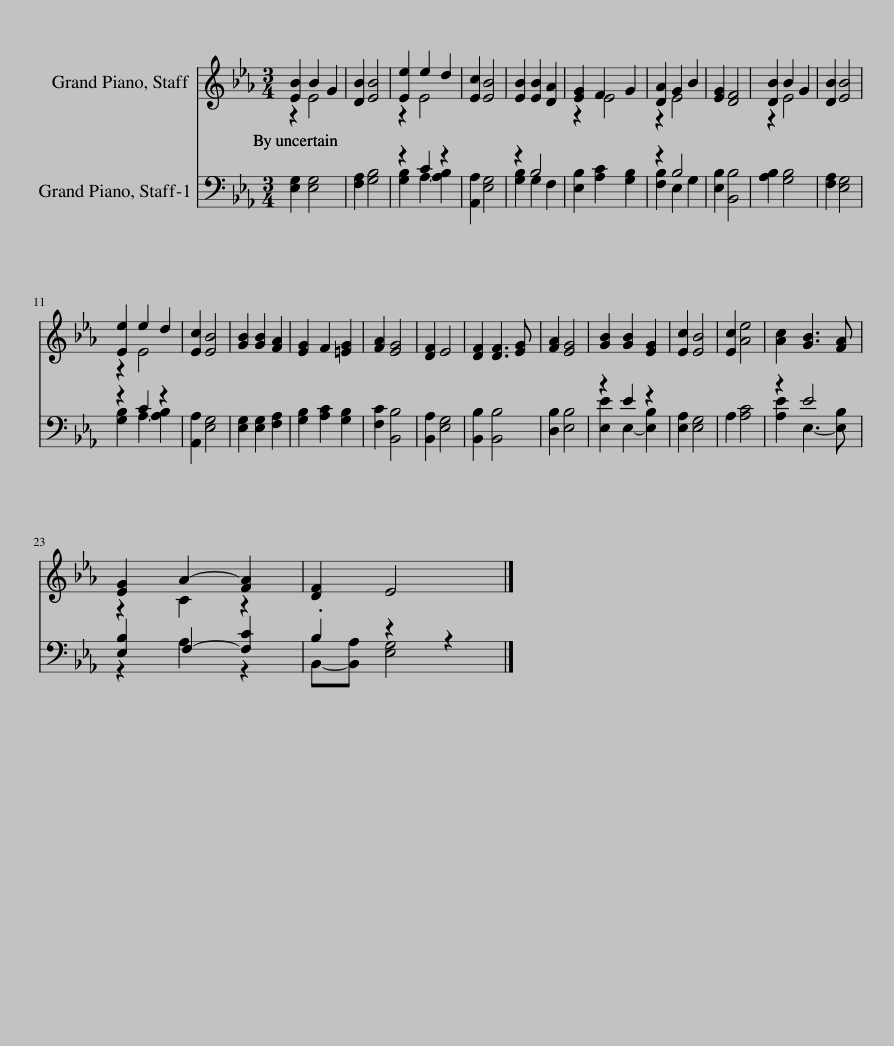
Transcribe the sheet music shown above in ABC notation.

X:1
%%score ( 1 2 ) ( 3 4 )
L:1/8
M:3/4
I:linebreak $
K:Eb
V:1 treble
V:2 treble
V:3 bass
V:4 bass
V:1
 [EB]2 B2 G2 | [DB]2 [EB]4 | [Ee]2 e2 d2 | [Ec]2 [EB]4 | [EB]2 [EB]2 [DA]2 | %5
 [EG]2 F2 G2 | [DA]2 G2 B2 | [EG]2 [DF]4 | [DB]2 B2 G2 | [DB]2 [EB]4 |$ %10
 [Ee]2 e2 d2 | [Ec]2 [EB]4 | [GB]2 [GB]2 [FA]2 | [EG]2 F2 [=EG]2 | [FA]2 [EG]4 | %15
 [DF]2 E4 | [DF]2 [DF]3 [EG] | [FA]2 [EG]4 | [GB]2 [GB]2 [EG]2 | [Ec]2 [EB]4 | %20
 [Ec]2 [Ae]4 | [Ac]2 [GB]3 [FA] |$ [EG]2 A2- [FA]2 | [DF]2 E4 |] %24
V:2
 z2 E4 | x6 | z2 E4 | x6 | x6 | %5
 z2 E4 | z2 E4 | x6 | z2 E4 | x6 |$ %10
 z2 E4 | x6 | x6 | x6 | x6 | %15
 x6 | x6 | x6 | x6 | x6 | %20
 x6 | x6 |$ z2 C2 z2 | x6 |] %24
V:3
 [E,G,]2 [E,G,]4 | [F,A,]2 [G,B,]4 | z2 C2 z2 | [A,,A,]2 [E,G,]4 | z2 B,4 | %5
 [E,B,]2 [A,C]2 [G,B,]2 | z2 B,4 | [E,B,]2 [B,,B,]4 | [A,B,]2 [G,B,]4 | [F,A,]2 [E,G,]4 |$ %10
 z2 C2 z2 | [A,,A,]2 [E,G,]4 | [E,G,]2 [E,G,]2 [F,A,]2 | [G,B,]2 [A,C]2 [G,B,]2 | [F,C]2 [B,,B,]4 | %15
 [B,,A,]2 [E,G,]4 | [B,,B,]2 [B,,B,]4 | [D,B,]2 [E,B,]4 | z2 E2 z2 | [E,A,]2 [E,G,]4 | %20
 A,2 [A,C]4 | z2 E4 |$ [E,B,]2 F,2- [F,C]2 | .B,2 z2 z2 |] %24
V:4
 x6 | x6 | [G,B,]2 A,2- [A,B,]2 | x6 | [G,B,]2 G,2 F,2 | %5
 x6 | [F,B,]2 E,2 G,2 | x6 | x6 | x6 |$ %10
 [G,B,]2 A,2- [A,B,]2 | x6 | x6 | x6 | x6 | %15
 x6 | x6 | x6 | [E,E]2 E,2- [E,B,]2 | x6 | %20
 x6 | [A,E]2 E,3- [E,B,] |$ z2 A,2 z2 | B,,-[B,,A,] [E,G,]4 |] %24
